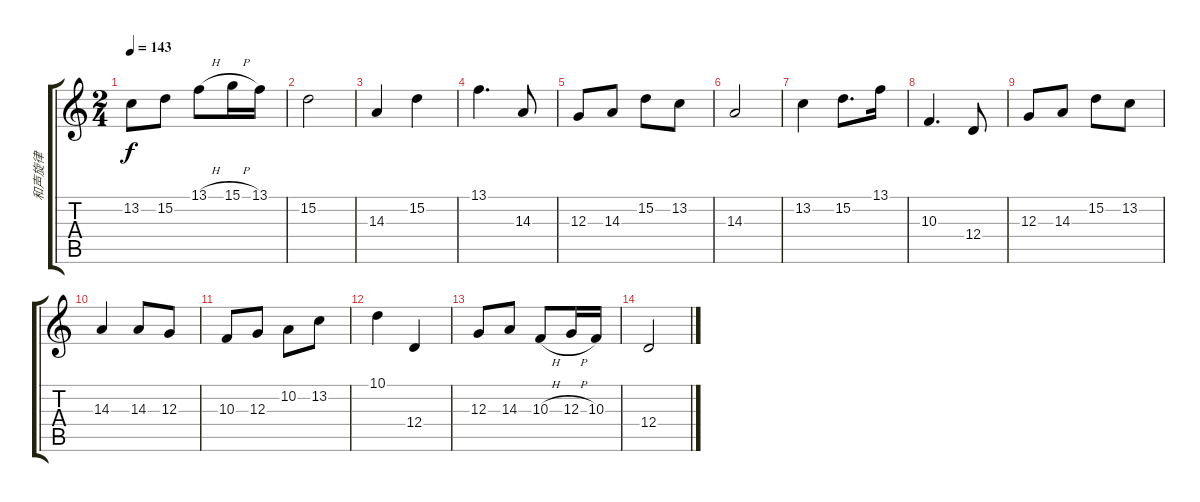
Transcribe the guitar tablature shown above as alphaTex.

\track ("和声旋律" "和声旋律") {instrument stringensemble1}
\staff {score tabs}
\tuning (E4 B3 G3 D3 A2 E2) {hide}
\ts (2 4)
\tempo 143
\clef g2
\ks c
13.2.8{dy f} 15.2.8 13.1{h}.8 15.1{h}.16 13.1.16 |
15.2.2 |
14.3.4 15.2.4 |
13.1.4{d} 14.3.8 |
12.3.8 14.3.8 15.2.8 13.2.8 |
14.3.2 |
13.2.4 15.2.8{d} 13.1.16 |
10.3.4{d} 12.4.8 |
12.3.8 14.3.8 15.2.8 13.2.8 |
14.3.4 14.3.8 12.3.8 |
10.3.8 12.3.8 10.2.8 13.2.8 |
10.1.4 12.4.4 |
12.3.8 14.3.8 10.3{h}.8 12.3{h}.16 10.3.16 |
12.4.2
